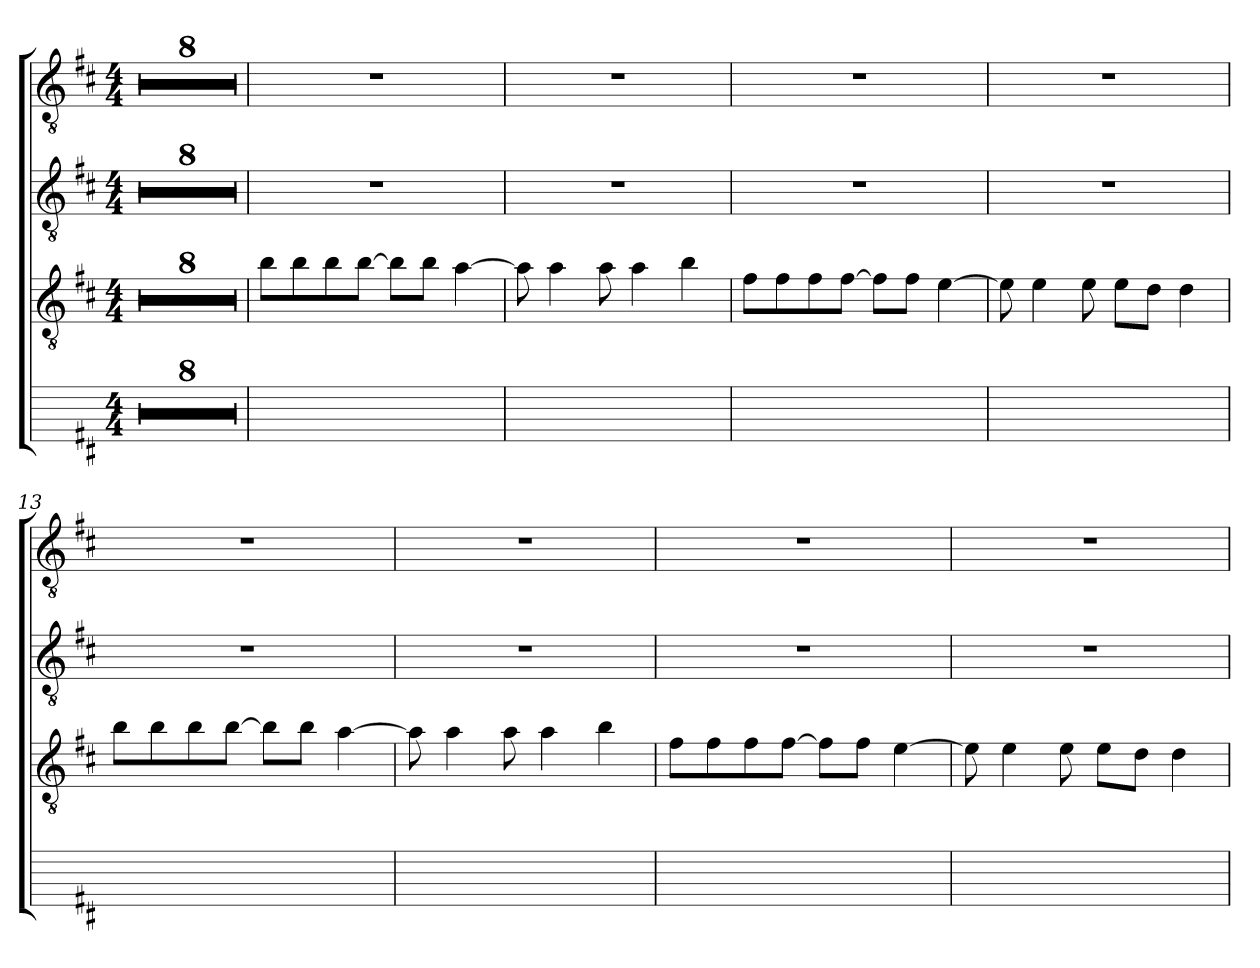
**kern	**kern	**kern	**kern
*part4	*part3	*part2	*part1
*staff4	*staff3	*staff2	*staff1
*stria6	*	*	*
*	*clefGv2	*clefGv2	*clefGv2
*k[f#c#]	*k[f#c#]	*k[f#c#]	*k[f#c#]
!!LO:TX:omd:t= = 154
*M4/4	*M4/4	*M4/4	*M4/4
*MM154	*MM154	*MM154	*MM154
=1	=1	=1	=1
1r	1r	1r	1r
=2	=2	=2	=2
1r	1r	1r	1r
=3	=3	=3	=3
1r	1r	1r	1r
=4	=4	=4	=4
1r	1r	1r	1r
!!LO:LB:g=z
=5	=5	=5	=5
1r	1r	1r	1r
=6	=6	=6	=6
1r	1r	1r	1r
=7	=7	=7	=7
1r	1r	1r	1r
=8	=8	=8	=8
1r	1r	1r	1r
!!LO:LB:g=z
=9	=9	=9	=9
1ryy	8b\L	1r	1r
.	8b\	.	.
.	8b\	.	.
.	[8b\J	.	.
.	8b\L]	.	.
.	8b\J	.	.
.	[4a\	.	.
=10	=10	=10	=10
1ryy	8a\]	1r	1r
.	4a\	.	.
.	8a\	.	.
.	4a\	.	.
.	4b\	.	.
=11	=11	=11	=11
1ryy	8f#\L	1r	1r
.	8f#\	.	.
.	8f#\	.	.
.	[8f#\J	.	.
.	8f#\L]	.	.
.	8f#\J	.	.
.	[4e\	.	.
=12	=12	=12	=12
1ryy	8e\]	1r	1r
.	4e\	.	.
.	8e\	.	.
.	8e\L	.	.
.	8d\J	.	.
.	4d\	.	.
!!LO:LB:g=z
=13	=13	=13	=13
1ryy	8b\L	1r	1r
.	8b\	.	.
.	8b\	.	.
.	[8b\J	.	.
.	8b\L]	.	.
.	8b\J	.	.
.	[4a\	.	.
=14	=14	=14	=14
1ryy	8a\]	1r	1r
.	4a\	.	.
.	8a\	.	.
.	4a\	.	.
.	4b\	.	.
=15	=15	=15	=15
1ryy	8f#\L	1r	1r
.	8f#\	.	.
.	8f#\	.	.
.	[8f#\J	.	.
.	8f#\L]	.	.
.	8f#\J	.	.
.	[4e\	.	.
=16	=16	=16	=16
1ryy	8e\]	1r	1r
.	4e\	.	.
.	8e\	.	.
.	8e\L	.	.
.	8d\J	.	.
.	4d\	.	.
=	=	=	=
*-	*-	*-	*-
